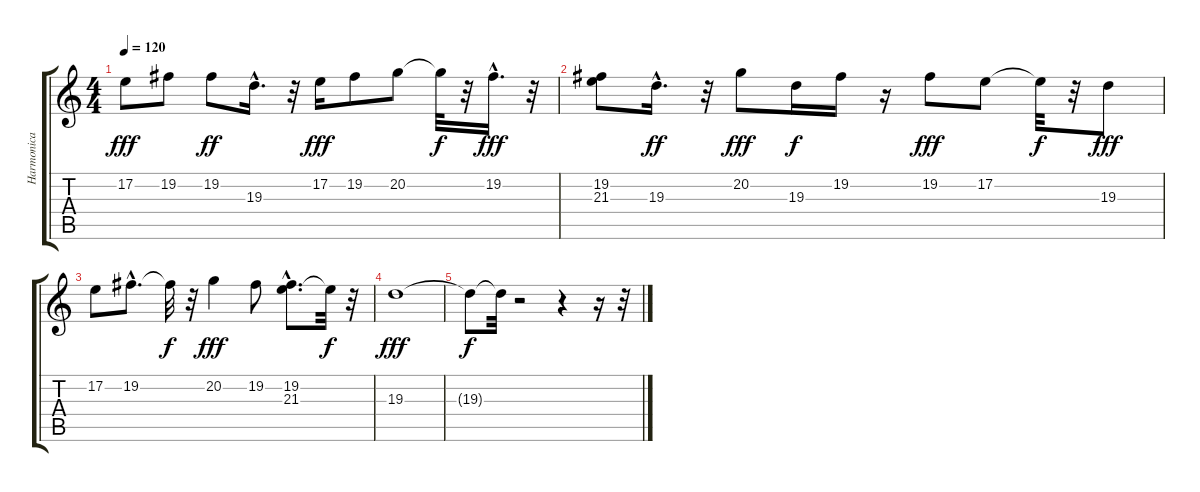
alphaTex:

\track ("Harmonica" "Harmonica") {instrument harmonica}
\staff {score tabs}
\tuning (E4 B3 G3 D3 A2 E2) {hide}
\ts (4 4)
\tempo 120
\clef g2
\ks c
17.2.8{dy fff} 19.2.8 19.2.8{dy ff} 19.3{hac}.16{d} r.32 17.2.16{dy fff} 19.2.8 20.2.8 20.2{t}.32{dy f} r.32 19.2{hac}.16{d dy fff} r.32 |
(19.2 21.3).8 19.3{hac}.16{d dy ff} r.32 20.2.8{dy fff} 19.3.16{dy f} 19.2.16 r.16 19.2.8{dy fff} 17.2.8 17.2{t}.32{dy f} r.32 19.3.8{dy fff} |
17.2.8 19.2{hac}.8{d} 19.2{t}.32{dy f} r.32 20.2.4{dy fff} 19.2.8 (19.2 21.3{hac}).8{d} 21.3{t}.32{dy f} r.32 |
19.3.1{dy fff} |
19.3{t}.8{dy f} 19.3{t}.32 r.2 r.4 r.16 r.32
